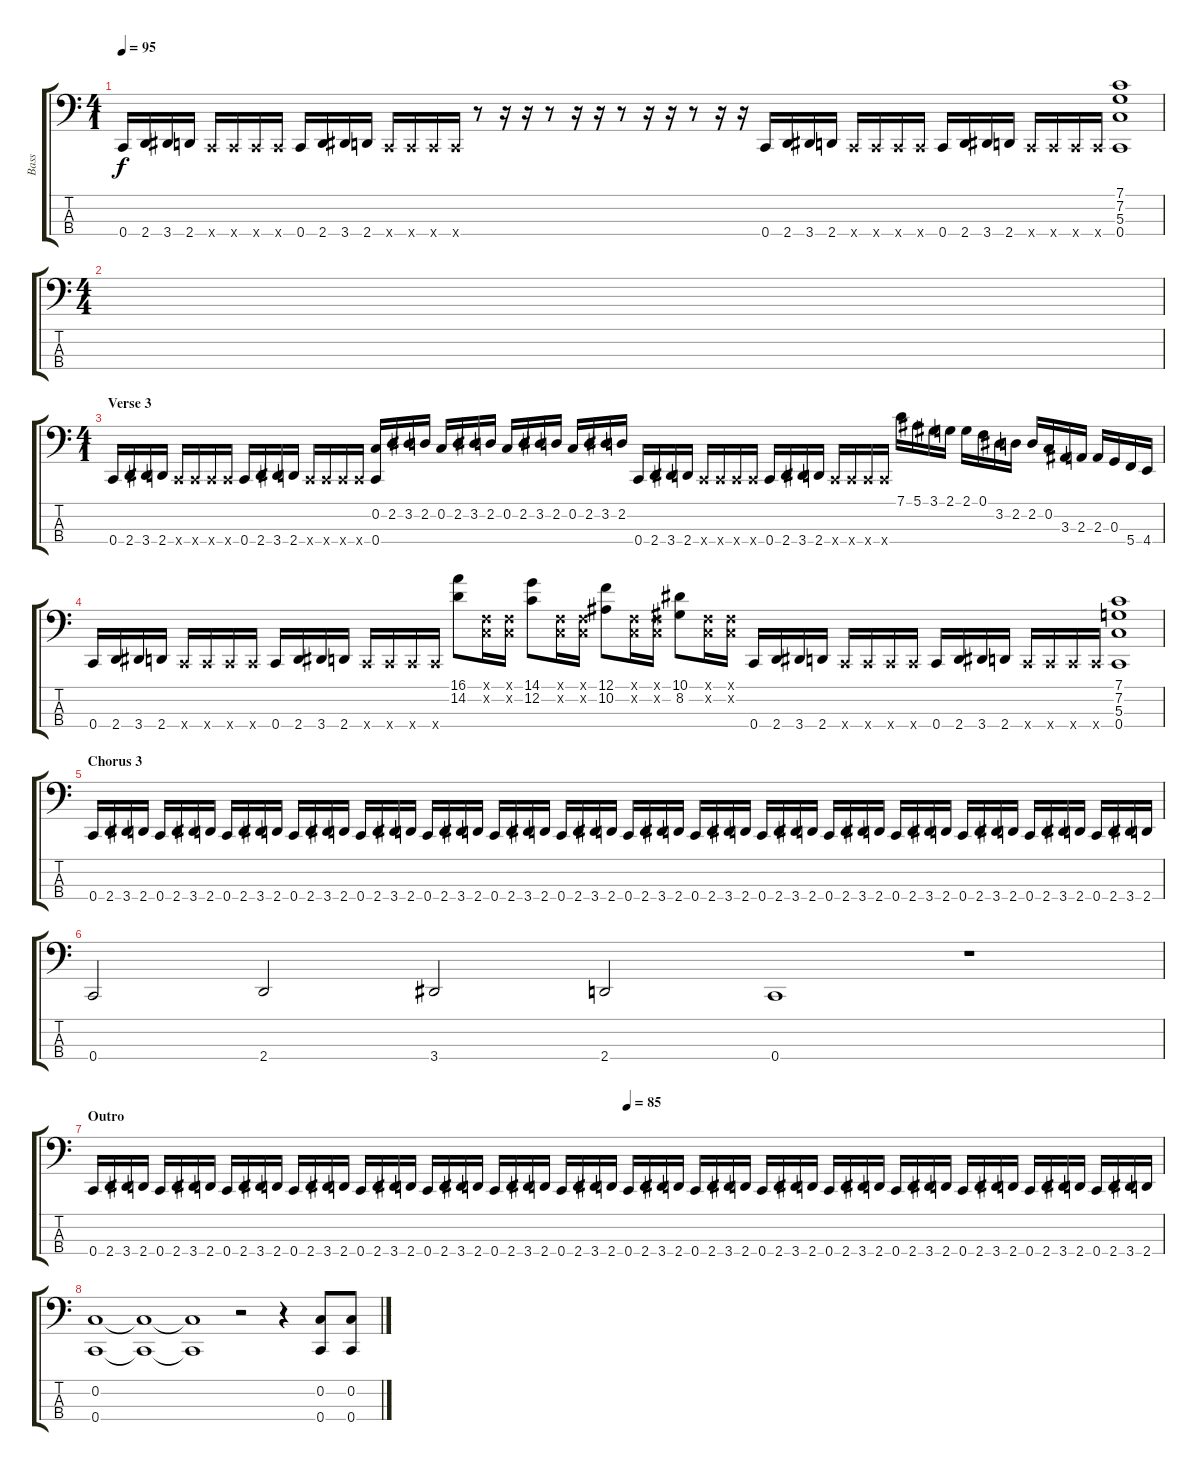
\track ("Bass" "Bass") {instrument electricbasspick}
\staff {score tabs}
\tuning (F2 C2 G1 C1) {hide}
\ts (4 1)
\tempo 95
\clef f4
\ks c
0.4.16{dy f instrument electricbasspick} 2.4.16 3.4.16 2.4.16 0.4{x}.16 0.4{x}.16 0.4{x}.16 0.4{x}.16 0.4.16 2.4.16 3.4.16 2.4.16 0.4{x}.16 0.4{x}.16 0.4{x}.16 0.4{x}.16 r.8{instrument distortionguitar} r.16 r.16 r.8 r.16 r.16 r.8 r.16 r.16 r.8 r.16 r.16 0.4.16{instrument electricbasspick} 2.4.16 3.4.16 2.4.16 0.4{x}.16 0.4{x}.16 0.4{x}.16 0.4{x}.16 0.4.16 2.4.16 3.4.16 2.4.16 0.4{x}.16 0.4{x}.16 0.4{x}.16 0.4{x}.16 (7.1 7.2 5.3 0.4).1{instrument distortionguitar} |
\ts (4 4)
|
\ts (4 1)
\section ("" "Verse 3")
0.4.16 2.4.16 3.4.16 2.4.16 0.4{x}.16 0.4{x}.16 0.4{x}.16 0.4{x}.16 0.4.16 2.4.16 3.4.16 2.4.16 0.4{x}.16 0.4{x}.16 0.4{x}.16 0.4{x}.16 (0.2 0.4).16{instrument distortionguitar} 2.2.16 3.2.16 2.2.16 0.2.16 2.2.16 3.2.16 2.2.16 0.2.16 2.2.16 3.2.16 2.2.16 0.2.16 2.2.16 3.2.16 2.2.16 0.4.16{instrument electricbasspick} 2.4.16 3.4.16 2.4.16 0.4{x}.16 0.4{x}.16 0.4{x}.16 0.4{x}.16 0.4.16 2.4.16 3.4.16 2.4.16 0.4{x}.16 0.4{x}.16 0.4{x}.16 0.4{x}.16 7.1.16{instrument distortionguitar} 5.1.16 3.1.16 2.1.16 2.1.16 0.1.16 3.2.16 2.2.16 2.2.16 0.2.16 3.3.16 2.3.16 2.3.16 0.3.16 5.4.16 4.4.16 |
0.4.16{instrument electricbasspick} 2.4.16 3.4.16 2.4.16 0.4{x}.16 0.4{x}.16 0.4{x}.16 0.4{x}.16 0.4.16 2.4.16 3.4.16 2.4.16 0.4{x}.16 0.4{x}.16 0.4{x}.16 0.4{x}.16 (16.1 14.2).8{instrument distortionguitar} (0.1{x} 0.2{x}).16 (0.1{x} 0.2{x}).16 (14.1 12.2).8 (0.1{x} 0.2{x}).16 (0.1{x} 0.2{x}).16 (12.1 10.2).8 (0.1{x} 0.2{x}).16 (0.1{x} 0.2{x}).16 (10.1 8.2).8 (0.1{x} 0.2{x}).16 (0.1{x} 0.2{x}).16 0.4.16{instrument electricbasspick} 2.4.16 3.4.16 2.4.16 0.4{x}.16 0.4{x}.16 0.4{x}.16 0.4{x}.16 0.4.16 2.4.16 3.4.16 2.4.16 0.4{x}.16 0.4{x}.16 0.4{x}.16 0.4{x}.16 (7.1 7.2 5.3 0.4).1{instrument distortionguitar} |
\section ("" "Chorus 3")
0.4.16{instrument electricbasspick} 2.4.16 3.4.16 2.4.16 0.4.16 2.4.16 3.4.16 2.4.16 0.4.16 2.4.16 3.4.16 2.4.16 0.4.16 2.4.16 3.4.16 2.4.16 0.4.16 2.4.16 3.4.16 2.4.16 0.4.16 2.4.16 3.4.16 2.4.16 0.4.16 2.4.16 3.4.16 2.4.16 0.4.16 2.4.16 3.4.16 2.4.16 0.4.16 2.4.16 3.4.16 2.4.16 0.4.16 2.4.16 3.4.16 2.4.16 0.4.16 2.4.16 3.4.16 2.4.16 0.4.16 2.4.16 3.4.16 2.4.16 0.4.16 2.4.16 3.4.16 2.4.16 0.4.16 2.4.16 3.4.16 2.4.16 0.4.16 2.4.16 3.4.16 2.4.16 0.4.16 2.4.16 3.4.16 2.4.16 |
0.4.2 2.4.2 3.4.2 2.4.2 0.4.1 r.1 |
\section ("" "Outro")
\tempo (85 0.5)
0.4.16{instrument electricbasspick} 2.4.16 3.4.16 2.4.16 0.4.16 2.4.16 3.4.16 2.4.16 0.4.16 2.4.16 3.4.16 2.4.16 0.4.16 2.4.16 3.4.16 2.4.16 0.4.16 2.4.16 3.4.16 2.4.16 0.4.16 2.4.16 3.4.16 2.4.16 0.4.16 2.4.16 3.4.16 2.4.16 0.4.16 2.4.16 3.4.16 2.4.16 0.4.16 2.4.16 3.4.16 2.4.16 0.4.16 2.4.16 3.4.16 2.4.16 0.4.16 2.4.16 3.4.16 2.4.16 0.4.16 2.4.16 3.4.16 2.4.16 0.4.16 2.4.16 3.4.16 2.4.16 0.4.16 2.4.16 3.4.16 2.4.16 0.4.16 2.4.16 3.4.16 2.4.16 0.4.16 2.4.16 3.4.16 2.4.16 |
(0.2 0.4).1 (0.2{t} 0.4{t}).1 (0.2{t} 0.4{t}).1 r.2 r.4 (0.2 0.4).8 (0.2 0.4).8
